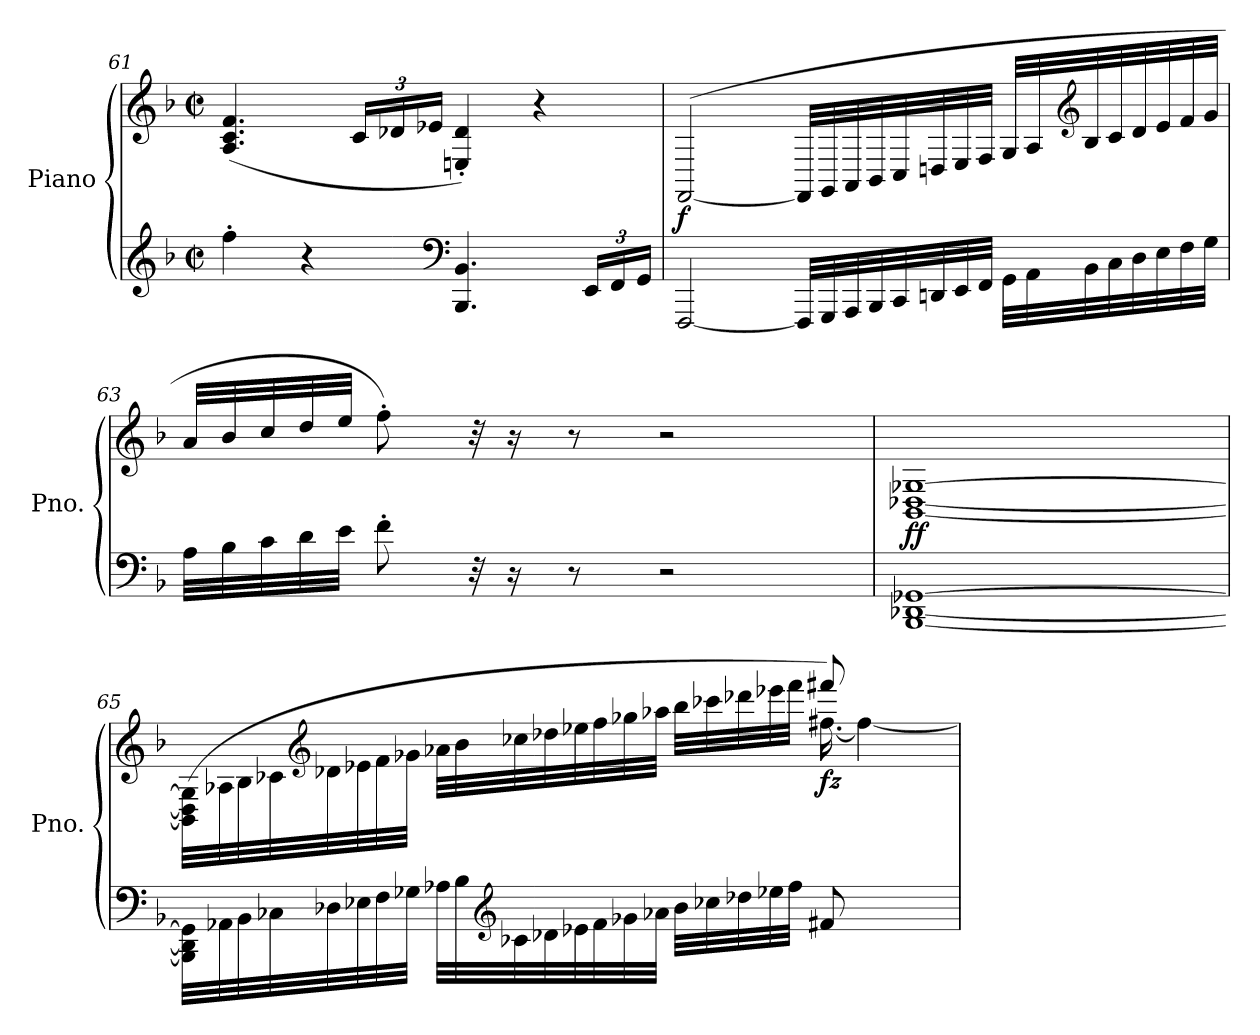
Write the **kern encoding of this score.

**kern	**kern	**dynam
*part1	*part1	*part1
*staff2	*staff1	*staff1/2
*I"Piano	*	*
*I'Pno.	*	*
*clefG2	*clefG2	*
*k[b-]	*k[b-]	*
*M2/2	*M2/2	*
*met(c|)	*met(c|)	*
=61	=61	=61
4ff'\	(>4.A/ 4.c/ 4.f/	.
4r	.	.
*	*Xbrackettup	*
.	24c/LL	.
.	24d-X/	.
.	24e-X/JJ	.
*clefF4	*	*
4.BBB-/ 4.BB-/	4En/' 4d-/')	.
.	4r	.
*Xbrackettup	*	*
24EE/LL	.	.
24FF/	.	.
24GG/JJ	.	.
!!LO:LB:g=z
=62	=62	=62
!	!	!LO:DY:b
[2FFF/	(>[2FF/	f
32FFF/LLL]	32FF/LLL]	.
32GGG/	32GG/	.
32AAA/	32AA/	.
32BBB-/	32BB-/	.
32CC/	32C/	.
32DDn/	32Dn/	.
32EE/	32E/	.
32FF/JJJ	32F/JJJ	.
32GG\LLL	32G/LLL	.
32AA\	32A/	.
*	*clefG2	*
32BB-\	32B-/	.
32C\	32c/	.
32D\	32d/	.
32E\	32e/	.
32F\	32f/	.
32G\JJJ	32g/JJJ	.
=63	=63	=63
32A\LLL	32a/LLL	.
32B-\	32b-/	.
32c\	32cc/	.
32d\	32dd/	.
32e\JJJ	32ee/JJJ	.
8f'\	8ff'\)	.
32r	32r	.
16r	16r	.
8r	8r	.
2r	2r	.
=64	=64	=64
!	!	!LO:DY:b
[1BBB- [1DD-X [1GG-X	[1BB- [1D-X [1G-X	ff
!!LO:LB:g=z
=65	=65	=65
*	*^	*
32BBB-\] 32DD-\] 32GG-\]LLL	(>32BB-\] 32D-\] 32G-\]LLL	32ryy	.
*	*v	*v	*
32AA-X\	32A-X\	.
32BB-\	32B-\	.
32C-X\	32c-X\	.
*	*clefG2	*
32D-X\	32d-X\	.
32E-X\	32e-X\	.
32F\	32f\	.
32G-X\JJJ	32g-X\JJJ	.
32A-X\LLL	32a-X\LLL	.
32B-\	32b-\	.
*clefG2	*	*
32c-X\	32cc-X\	.
32d-X\	32dd-X\	.
32e-X\	32ee-X\	.
32f\	32ff\	.
32g-X\	32gg-X\	.
32a-X\JJJ	32aa-X\JJJ	.
32b-\LLL	32bb-\LLL	.
32cc-X\	32ccc-X\	.
32dd-X\	32ddd-X\	.
32ee-X\	32eee-X\	.
32ff\JJJ	32fff\JJJ	.
*	*^	*
!	!	!	!LO:DY:b
8f#X/	8fff#X/)	[16.ff#X\	fz
.	.	4ff#\_	.
32ryy	32ryy	.	.
16ryy	16ryy	.	.
8ryy	8ryy	.	.
*	*v	*v	*
=	=	=
*-	*-	*-
